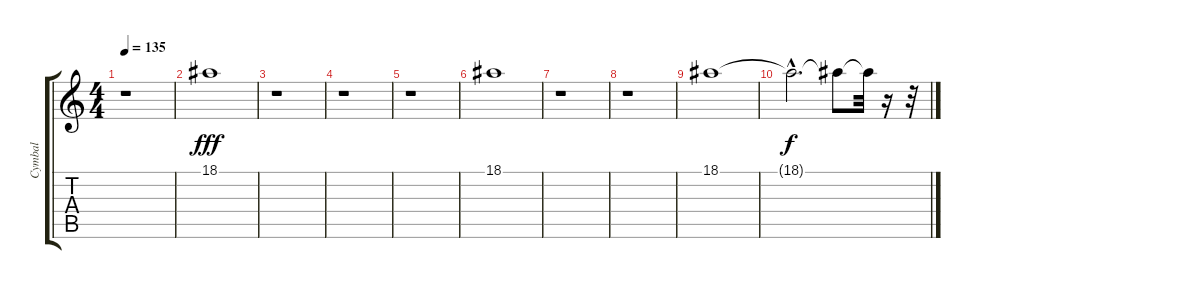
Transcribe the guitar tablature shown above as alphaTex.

\track ("Cymbal" "Cymbal") {instrument reversecymbal}
\staff {score tabs}
\tuning (E4 B3 G3 D3 A2 E2) {hide}
\ts (4 4)
\tempo 135
\clef g2
\ks c
r.1{dy fff instrument reversecymbal} |
18.1.1 |
r.1 |
r.1 |
r.1 |
18.1.1 |
r.1 |
r.1 |
18.1.1 |
18.1{hac t}.2{d dy f} 18.1{t}.8 18.1{t}.32 r.16 r.32
